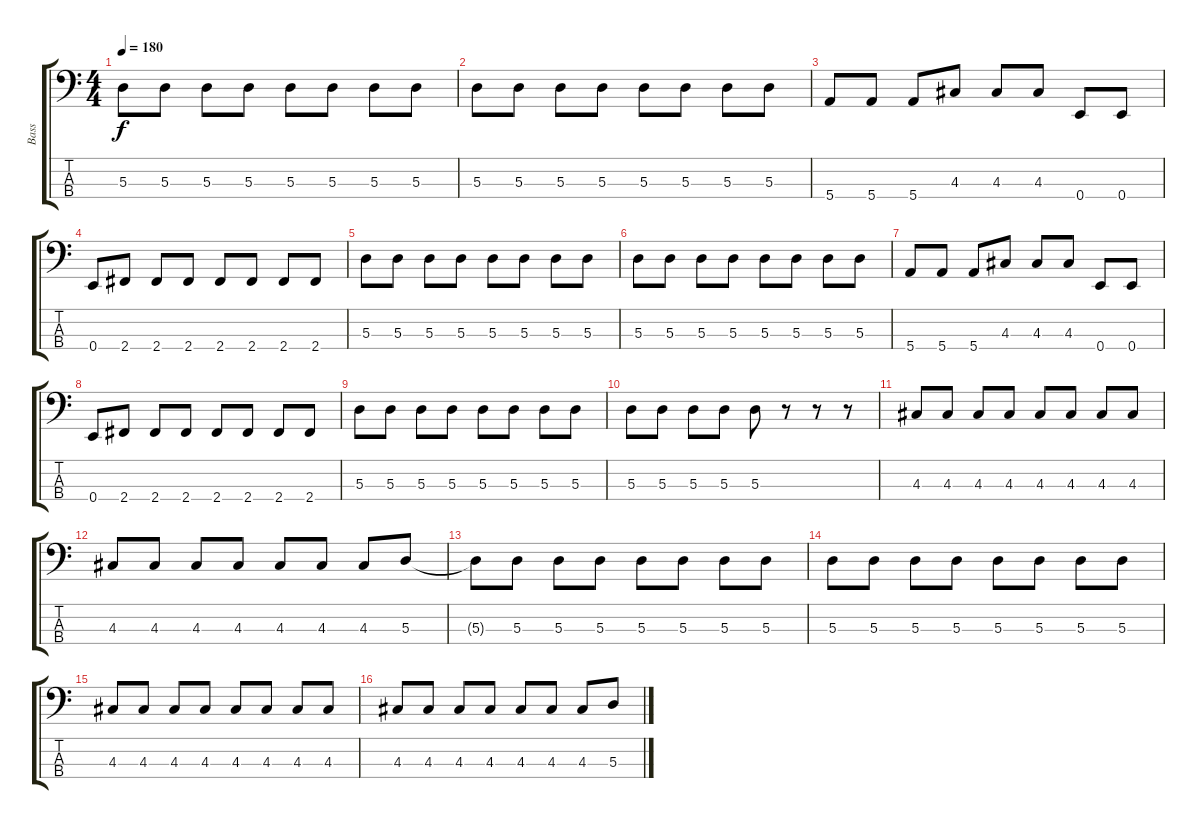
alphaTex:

\track ("Bass" "Bass") {instrument electricbasspick}
\staff {score tabs}
\tuning (G2 D2 A1 E1) {hide}
\ts (4 4)
\tempo 180
\clef f4
\ks c
5.3.8{dy f} 5.3.8 5.3.8 5.3.8 5.3.8 5.3.8 5.3.8 5.3.8 |
5.3.8 5.3.8 5.3.8 5.3.8 5.3.8 5.3.8 5.3.8 5.3.8 |
5.4.8 5.4.8 5.4.8 4.3.8 4.3.8 4.3.8 0.4.8 0.4.8 |
0.4.8 2.4.8 2.4.8 2.4.8 2.4.8 2.4.8 2.4.8 2.4.8 |
5.3.8 5.3.8 5.3.8 5.3.8 5.3.8 5.3.8 5.3.8 5.3.8 |
5.3.8 5.3.8 5.3.8 5.3.8 5.3.8 5.3.8 5.3.8 5.3.8 |
5.4.8 5.4.8 5.4.8 4.3.8 4.3.8 4.3.8 0.4.8 0.4.8 |
0.4.8 2.4.8 2.4.8 2.4.8 2.4.8 2.4.8 2.4.8 2.4.8 |
5.3.8 5.3.8 5.3.8 5.3.8 5.3.8 5.3.8 5.3.8 5.3.8 |
5.3.8 5.3.8 5.3.8 5.3.8 5.3.8 r.8 r.8 r.8 |
4.3.8 4.3.8 4.3.8 4.3.8 4.3.8 4.3.8 4.3.8 4.3.8 |
4.3.8 4.3.8 4.3.8 4.3.8 4.3.8 4.3.8 4.3.8 5.3.8 |
5.3{t}.8 5.3.8 5.3.8 5.3.8 5.3.8 5.3.8 5.3.8 5.3.8 |
5.3.8 5.3.8 5.3.8 5.3.8 5.3.8 5.3.8 5.3.8 5.3.8 |
4.3.8 4.3.8 4.3.8 4.3.8 4.3.8 4.3.8 4.3.8 4.3.8 |
4.3.8 4.3.8 4.3.8 4.3.8 4.3.8 4.3.8 4.3.8 5.3.8
